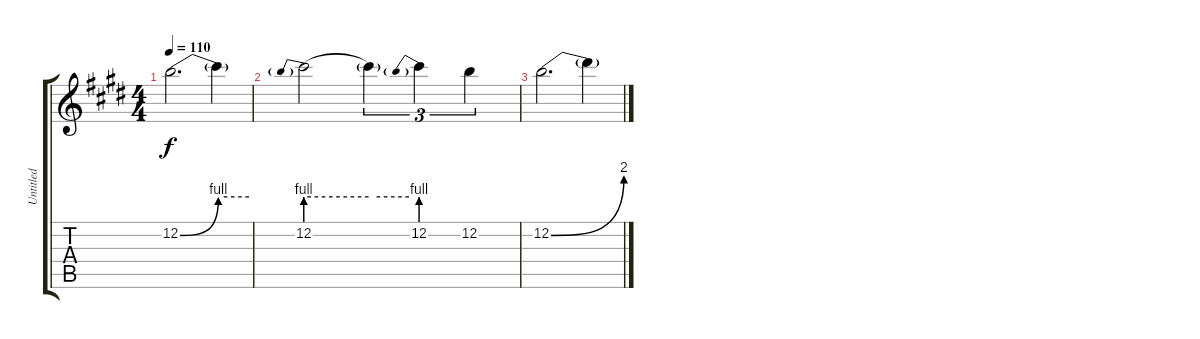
\track ("Untitled" "Untitled") {instrument overdrivenguitar}
\staff {score tabs}
\tuning (E4 B3 G3 D3 A2 E2) {hide}
\ts (4 4)
\tempo 110
\clef g2
\ks e
12.2{be (bend 0 0 60 4) t}.2{d dy f} 12.2{be (hold 0 4 60 4) t}.4 |
12.2{be (prebend 0 4 60 4)}.2 12.2{be (hold 0 4 60 4) t}.4{tu (3 2)} 12.2{be (prebend 0 4 60 4)}.4{tu (3 2)} 12.2.4{tu (3 2)} |
12.2{be (bend 0 0 60 8)}.2{d} 12.2{t}.4
